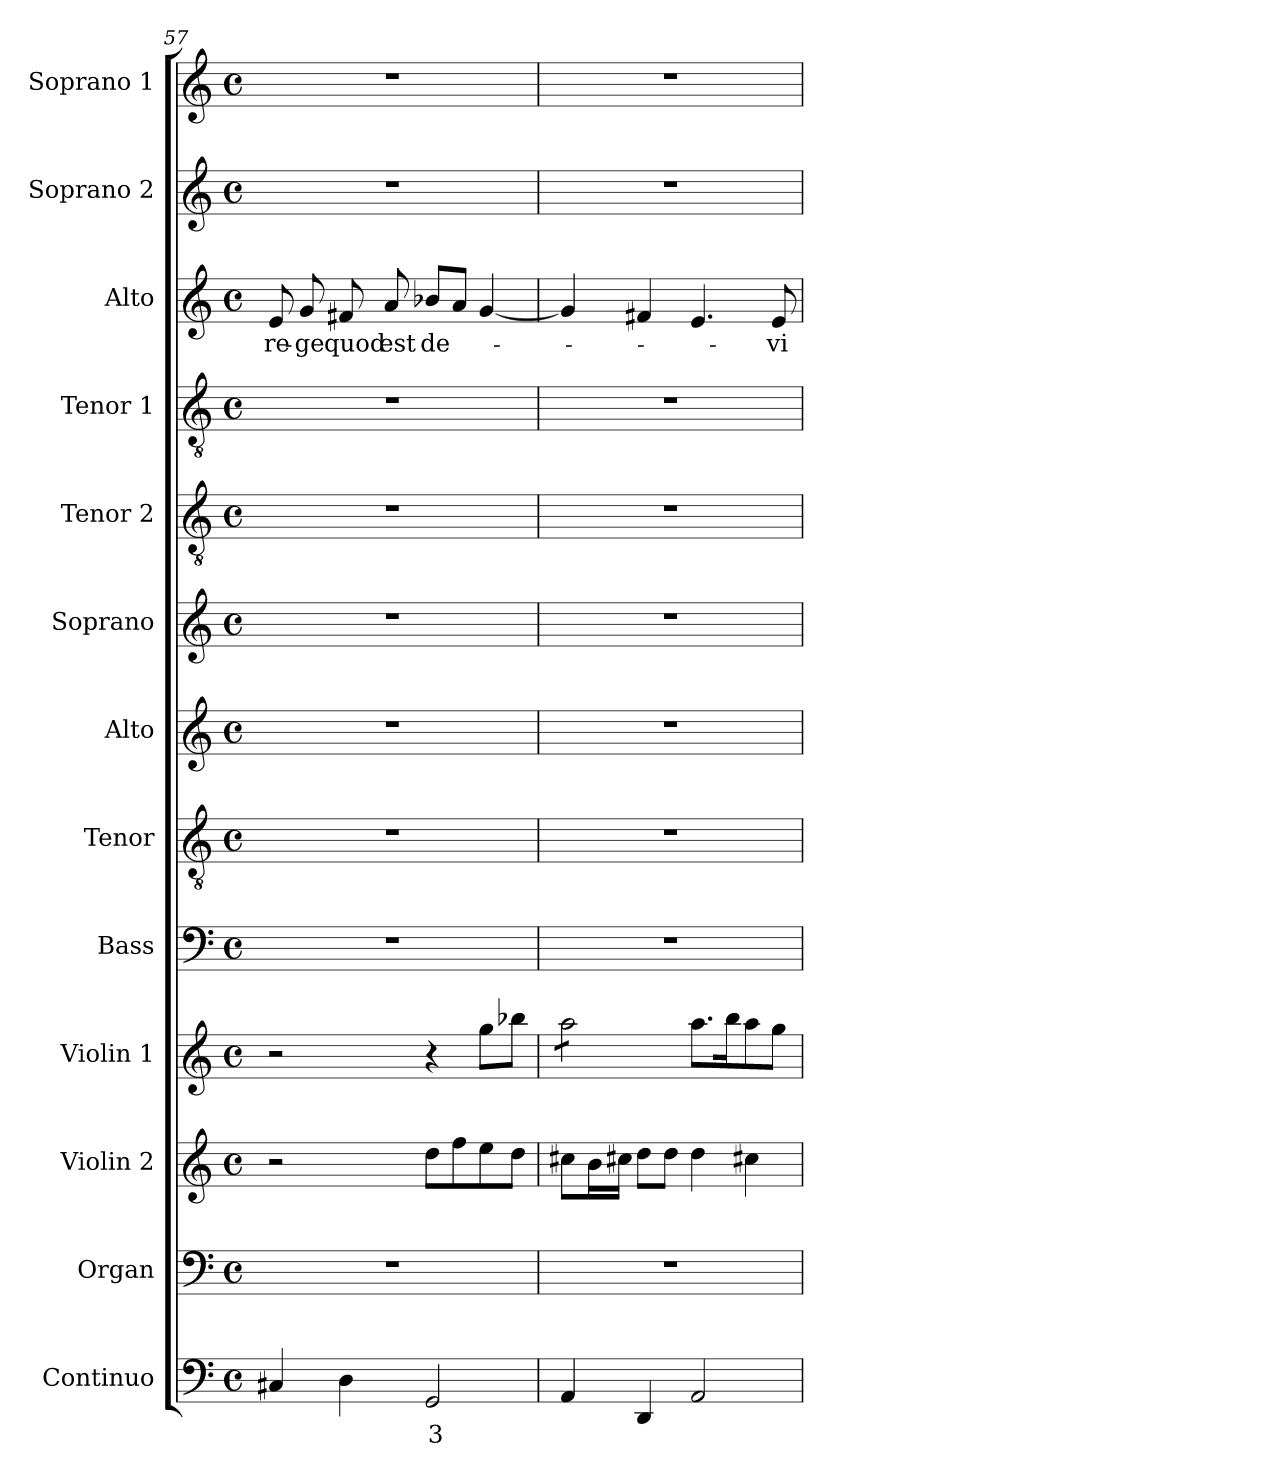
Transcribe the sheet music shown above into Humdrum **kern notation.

**kern	**text	**kern	**kern	**kern	**kern	**kern	**kern	**kern	**kern	**kern	**kern	**text	**kern	**kern
*part13	*part13	*part12	*part11	*part10	*part9	*part8	*part7	*part6	*part5	*part4	*part3	*part3	*part2	*part1
*staff13	*staff13	*staff12	*staff11	*staff10	*staff9	*staff8	*staff7	*staff6	*staff5	*staff4	*staff3	*staff3	*staff2	*staff1
*I"Continuo	*	*I"Organ	*I"Violin 2	*I"Violin 1	*I"Bass	*I"Tenor	*I"Alto	*I"Soprano	*I"Tenor 2	*I"Tenor 1	*I"Alto	*	*I"Soprano 2	*I"Soprano 1
*I'Cont.	*	*I'Org.	*I'Vln. 2	*I'Vln. 1	*I'B.	*I'T.	*I'A.	*I'S.	*I'T2.	*I'T1.	*I'A.	*	*I'S2.	*I'S1.
!!LO:LB:g=z
*clefF4	*	*clefF4	*clefG2	*clefG2	*clefF4	*clefGv2	*clefG2	*clefG2	*clefGv2	*clefGv2	*clefG2	*	*clefG2	*clefG2
*	*	*	*	*	*	*ITrd7c12	*	*	*ITrd7c12	*ITrd7c12	*	*	*	*
*k[]	*	*k[]	*k[]	*k[]	*k[]	*k[]	*k[]	*k[]	*k[]	*k[]	*k[]	*	*k[]	*k[]
*C:	*	*C:	*C:	*C:	*C:	*C:	*C:	*C:	*C:	*C:	*C:	*	*C:	*C:
*M4/4	*	*M4/4	*M4/4	*M4/4	*M4/4	*M4/4	*M4/4	*M4/4	*M4/4	*M4/4	*M4/4	*	*M4/4	*M4/4
*met(c)	*	*met(c)	*met(c)	*met(c)	*met(c)	*met(c)	*met(c)	*met(c)	*met(c)	*met(c)	*met(c)	*	*met(c)	*met(c)
=57	=57	=57	=57	=57	=57	=57	=57	=57	=57	=57	=57	=57	=57	=57
!	!	!	!	!	!	!	!	!	!	!	!	!LO:LY:b:color=#000000	!	!
4C#Xi/	.	1r	2r	2r	1r	1r	1r	1r	1r	1r	8ei/	re-	1r	1r
!	!	!	!	!	!	!	!	!	!	!	!	!LO:LY:b:color=#000000	!	!
.	.	.	.	.	.	.	.	.	.	.	8gi/	-ge	.	.
!	!	!	!	!	!	!	!	!	!	!	!	!LO:LY:b:color=#000000	!	!
4Di\	.	.	.	.	.	.	.	.	.	.	8f#Xi/	quod	.	.
!	!	!	!	!	!	!	!	!	!	!	!	!LO:LY:b:color=#000000	!	!
.	.	.	.	.	.	.	.	.	.	.	8ai/	est	.	.
!	!LO:LY:b:color=#000000	!	!	!	!	!	!	!	!	!	!	!	!	!
!	!	!	!	!	!	!	!	!	!	!	!	!LO:LY:b:color=#000000	!	!
2GGi/	3	.	8ddi\L	4r	.	.	.	.	.	.	8b-Xi/L	de-	.	.
.	.	.	8ffi\	.	.	.	.	.	.	.	8ai/J	.	.	.
.	.	.	8eei\	8ggi\L	.	.	.	.	.	.	[4gi/	.	.	.
.	.	.	8ddi\J	8bb-Xi\J	.	.	.	.	.	.	.	.	.	.
=58	=58	=58	=58	=58	=58	=58	=58	=58	=58	=58	=58	=58	=58	=58
*	*	*	*	*tremolo	*	*	*	*	*	*	*	*	*	*
4AAi/	.	1r	8cc#Xi\L	8aai\L	1r	1r	1r	1r	1r	1r	4gi/]	.	1r	1r
.	.	.	16bi\L	8aai\	.	.	.	.	.	.	.	.	.	.
.	.	.	16cc#Xi\JJ	.	.	.	.	.	.	.	.	.	.	.
4DDi/	.	.	8ddi\L	8aai\	.	.	.	.	.	.	4f#i/	.	.	.
.	.	.	8ddi\J	8aai\J	.	.	.	.	.	.	.	.	.	.
*	*	*	*	*Xtremolo	*	*	*	*	*	*	*	*	*	*
2AAi/	.	.	4ddi\	8.aai\L	.	.	.	.	.	.	4.ei/	.	.	.
.	.	.	.	16bbi\k	.	.	.	.	.	.	.	.	.	.
.	.	.	4cc#Xi\	8aai\	.	.	.	.	.	.	.	.	.	.
!	!	!	!	!	!	!	!	!	!	!	!	!LO:LY:b:color=#000000	!	!
.	.	.	.	8ggi\J	.	.	.	.	.	.	8ei/	-vi-	.	.
=	=	=	=	=	=	=	=	=	=	=	=	=	=	=
*-	*-	*-	*-	*-	*-	*-	*-	*-	*-	*-	*-	*-	*-	*-
